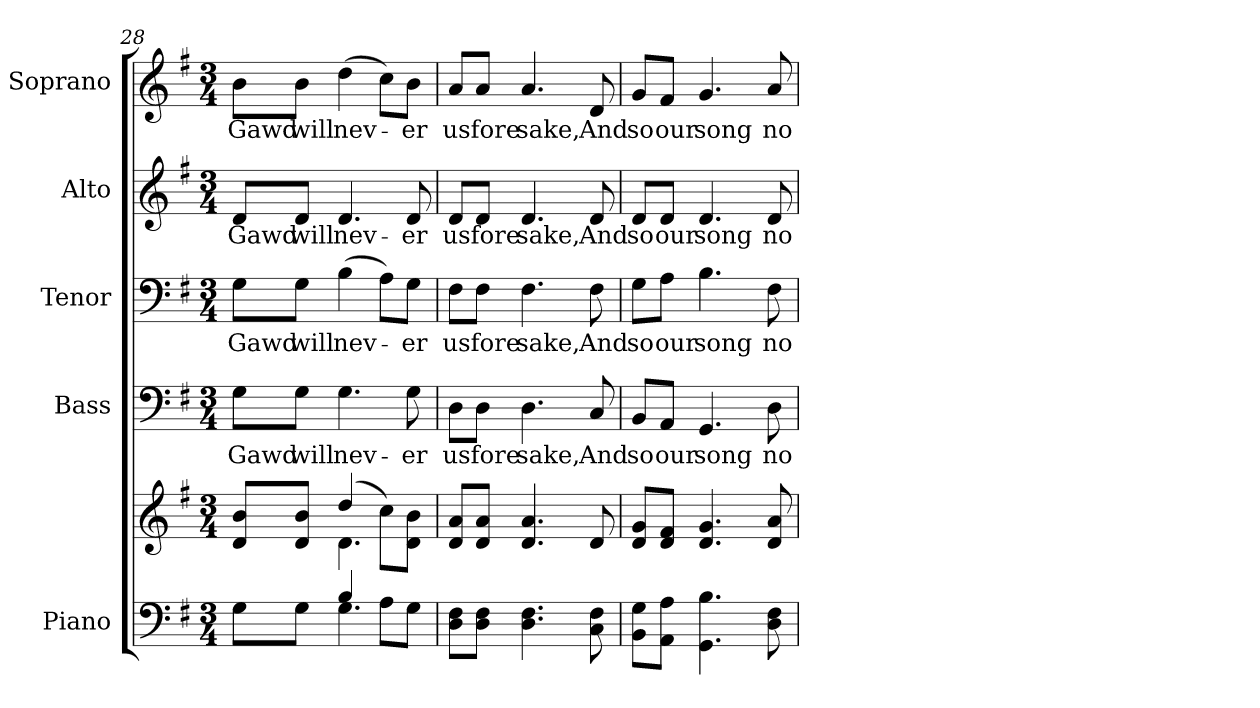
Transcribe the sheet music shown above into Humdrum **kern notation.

**kern	**kern	**kern	**text	**kern	**text	**kern	**text	**kern	**text
*part5	*part5	*part4	*part4	*part3	*part3	*part2	*part2	*part1	*part1
*staff6	*staff5	*staff4	*staff4	*staff3	*staff3	*staff2	*staff2	*staff1	*staff1
*I"Piano	*	*I"Bass	*	*I"Tenor	*	*I"Alto	*	*I"Soprano	*
*I'Pno.	*	*I'B.	*	*I'T.	*	*I'A.	*	*I'S.	*
*clefF4	*clefG2	*clefF4	*	*clefF4	*	*clefG2	*	*clefG2	*
*k[f#]	*k[f#]	*k[f#]	*	*k[f#]	*	*k[f#]	*	*k[f#]	*
*G:	*G:	*G:	*	*G:	*	*G:	*	*G:	*
*M3/4	*M3/4	*M3/4	*	*M3/4	*	*M3/4	*	*M3/4	*
=28	=28	=28	=28	=28	=28	=28	=28	=28	=28
*^	*^	*	*	*	*	*	*	*	*
!	!	!	!	!	!LO:LY:b:color=#000000	!	!	!	!	!	!
!	!	!	!	!	!	!	!LO:LY:b:color=#000000	!	!	!	!
!	!	!	!	!	!	!	!	!	!LO:LY:b:color=#000000	!	!
!	!	!	!	!	!	!	!	!	!	!	!LO:LY:b:color=#000000
8Gi\L	4ryy	8di/ 8bi/L	4ryy	8Gi\L	Gawd	8Gi\L	Gawd	8di/L	Gawd	8bi\L	Gawd
!	!	!	!	!	!LO:LY:b:color=#000000	!	!	!	!	!	!
!	!	!	!	!	!	!	!LO:LY:b:color=#000000	!	!	!	!
!	!	!	!	!	!	!	!	!	!LO:LY:b:color=#000000	!	!
!	!	!	!	!	!	!	!	!	!	!	!LO:LY:b:color=#000000
8Gi\J	.	8di/ 8bi/J	.	8Gi\J	will	8Gi\J	will	8di/J	will	8bi\J	will
!	!	!	!	!	!LO:LY:b:color=#000000	!	!	!	!	!	!
!	!	!	!	!	!	!	!LO:LY:b:color=#000000	!	!	!	!
!	!	!	!	!	!	!	!	!	!LO:LY:b:color=#000000	!	!
!	!	!	!	!	!	!	!	!	!	!	!LO:LY:b:color=#000000
4Bi/	4.Gi\	(4ddi/	4.di\	4.Gi\	nev-	(4Bi\	nev-	4.di/	nev-	(4ddi\	nev-
8Ai\L	.	8cci\L)	.	.	.	8Ai\L)	.	.	.	8cci\L)	.
!	!	!	!	!	!LO:LY:b:color=#000000	!	!	!	!	!	!
!	!	!	!	!	!	!	!LO:LY:b:color=#000000	!	!	!	!
!	!	!	!	!	!	!	!	!	!LO:LY:b:color=#000000	!	!
!	!	!	!	!	!	!	!	!	!	!	!LO:LY:b:color=#000000
8Gi\J	8ryy	8di\ 8bi\J	8ryy	8Gi\	-er	8Gi\J	-er	8di/	-er	8bi\J	-er
!!LO:PB:g=z
=29	=29	=29	=29	=29	=29	=29	=29	=29	=29	=29	=29
!	!	!	!	!	!LO:LY:b:color=#000000	!	!	!	!	!	!
!	!	!	!	!	!	!	!LO:LY:b:color=#000000	!	!	!	!
!	!	!	!	!	!	!	!	!	!LO:LY:b:color=#000000	!	!
!	!	!	!	!	!	!	!	!	!	!	!LO:LY:b:color=#000000
8Di\ 8F#i\L	2ryy	8di/ 8ai/L	2ryy	8Di\L	us	8F#i\L	us	8di/L	us	8ai/L	us
!	!	!	!	!	!LO:LY:b:color=#000000	!	!	!	!	!	!
!	!	!	!	!	!	!	!LO:LY:b:color=#000000	!	!	!	!
!	!	!	!	!	!	!	!	!	!LO:LY:b:color=#000000	!	!
!	!	!	!	!	!	!	!	!	!	!	!LO:LY:b:color=#000000
8Di\ 8F#i\J	.	8di/ 8ai/J	.	8Di\J	fore	8F#i\J	fore	8di/J	fore	8ai/J	fore
!	!	!	!	!	!LO:LY:b:color=#000000	!	!	!	!	!	!
!	!	!	!	!	!	!	!LO:LY:b:color=#000000	!	!	!	!
!	!	!	!	!	!	!	!	!	!LO:LY:b:color=#000000	!	!
!	!	!	!	!	!	!	!	!	!	!	!LO:LY:b:color=#000000
4.Di\ 4.F#i	.	4.di/ 4.ai	.	4.Di\	sake,	4.F#i\	sake,	4.di/	sake,	4.ai/	sake,
.	4ryy	.	4ryy	.	.	.	.	.	.	.	.
!	!	!	!	!	!LO:LY:b:color=#000000	!	!	!	!	!	!
!	!	!	!	!	!	!	!LO:LY:b:color=#000000	!	!	!	!
!	!	!	!	!	!	!	!	!	!LO:LY:b:color=#000000	!	!
!	!	!	!	!	!	!	!	!	!	!	!LO:LY:b:color=#000000
8Ci\ 8F#i	.	8di/	.	8Ci/	And	8F#i\	And	8di/	And	8di/	And
=30	=30	=30	=30	=30	=30	=30	=30	=30	=30	=30	=30
!	!	!	!	!	!LO:LY:b:color=#000000	!	!	!	!	!	!
!	!	!	!	!	!	!	!LO:LY:b:color=#000000	!	!	!	!
!	!	!	!	!	!	!	!	!	!LO:LY:b:color=#000000	!	!
!	!	!	!	!	!	!	!	!	!	!	!LO:LY:b:color=#000000
8BBi\ 8Gi\L	4ryy	8di/ 8gi/L	4ryy	8BBi/L	so	8Gi\L	so	8di/L	so	8gi/L	so
!	!	!	!	!	!LO:LY:b:color=#000000	!	!	!	!	!	!
!	!	!	!	!	!	!	!LO:LY:b:color=#000000	!	!	!	!
!	!	!	!	!	!	!	!	!	!LO:LY:b:color=#000000	!	!
!	!	!	!	!	!	!	!	!	!	!	!LO:LY:b:color=#000000
8AAi\ 8Ai\J	.	8di/ 8f#i/J	.	8AAi/J	our	8Ai\J	our	8di/J	our	8f#i/J	our
!	!	!	!	!	!LO:LY:b:color=#000000	!	!	!	!	!	!
!	!	!	!	!	!	!	!LO:LY:b:color=#000000	!	!	!	!
!	!	!	!	!	!	!	!	!	!LO:LY:b:color=#000000	!	!
!	!	!	!	!	!	!	!	!	!	!	!LO:LY:b:color=#000000
4.GGi\ 4.Bi	4ryy	4.di/ 4.gi	4ryy	4.GGi/	song	4.Bi\	song	4.di/	song	4.gi/	song
.	4ryy	.	4ryy	.	.	.	.	.	.	.	.
!	!	!	!	!	!LO:LY:b:color=#000000	!	!	!	!	!	!
!	!	!	!	!	!	!	!LO:LY:b:color=#000000	!	!	!	!
!	!	!	!	!	!	!	!	!	!LO:LY:b:color=#000000	!	!
!	!	!	!	!	!	!	!	!	!	!	!LO:LY:b:color=#000000
8Di\ 8F#i	.	8di/ 8ai	.	8Di\	no	8F#i\	no	8di/	no	8ai/	no
*v	*v	*	*	*	*	*	*	*	*	*	*
*	*v	*v	*	*	*	*	*	*	*	*
=	=	=	=	=	=	=	=	=	=
*-	*-	*-	*-	*-	*-	*-	*-	*-	*-
